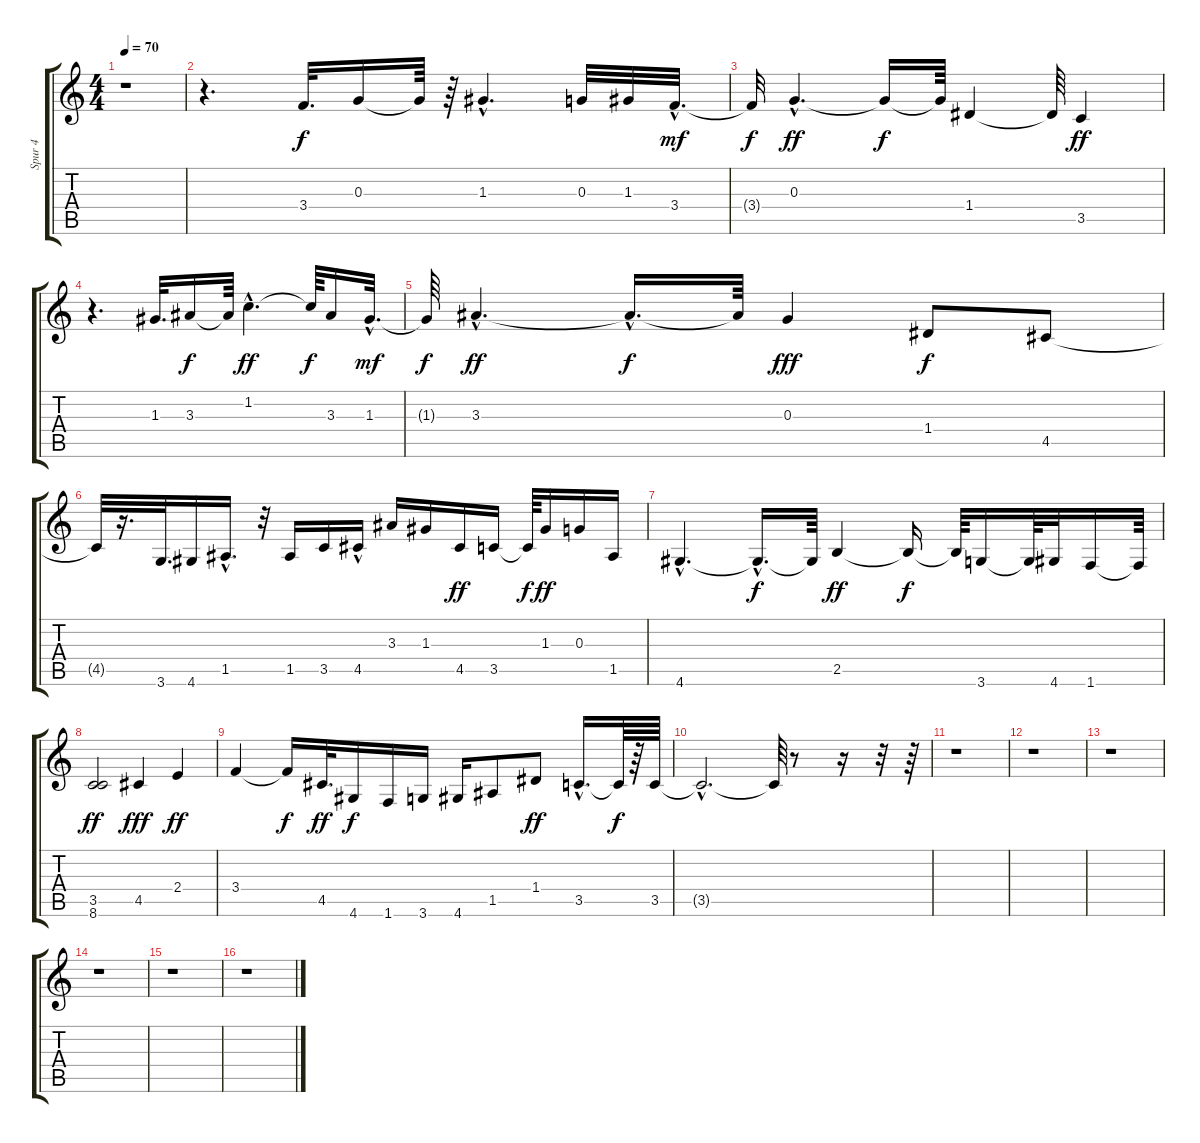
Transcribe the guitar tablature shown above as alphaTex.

\track ("Spur 4" "Spur 4") {instrument electricguitarmuted}
\staff {score tabs}
\tuning (E4 B3 G3 D3 A2 E2) {hide}
\ts (4 4)
\tempo 70
\clef g2
\ks c
r.1{dy f} |
r.4{d} 3.4.32{d} 0.3.16 0.3{t}.64 r.64 1.3{hac}.4{d} 0.3.32 1.3.32 3.4{hac}.32{d dy mf} |
3.4{t}.32{dy f} 0.3{hac}.4{d dy ff} 0.3{t}.16{dy f} 0.3{t}.64 1.4.4 1.4{t}.64 3.5.4{dy ff} |
r.4{d} 1.3.32{d} 3.3.16{dy f} 3.3{t}.64 1.2{hac}.4{d dy ff} 1.2{t}.64{dy f} 3.3.16 1.3{hac}.32{d dy mf} |
1.3{t}.64{dy f} 3.3{hac}.4{d dy ff} 3.3{hac t}.16{d dy f} 3.3{t}.64 0.3.4{dy fff} 1.4.8{dy f} 4.5.8 |
4.5{t}.32 r.16{d} 3.6.32{d} 4.6.16 1.5{hac}.16{d} r.32 1.5.16 3.5.16 4.5{hac}.16 3.3.16 1.3.16 4.5.16{dy ff} 3.5.16 3.5{t}.64{dy f} 1.3.16{dy ff} 0.3.16 1.5.16 |
4.6{hac}.4{d} 4.6{hac t}.16{d dy f} 4.6{t}.64 2.5.4{dy ff} 2.5{t}.16{dy f} 2.5{t}.64 3.6.16 3.6{t}.64 4.6.32 1.6.16 1.6{t}.64 |
(3.5 8.6).2{dy ff} 4.5.4{dy fff} 2.4.4{dy ff} |
3.4.4 3.4{t}.16{dy f} 4.5.32{d dy ff} 4.6.16{dy f} 1.6.16 3.6.16 4.6.16 1.5.8 1.4.8{dy ff} 3.5{hac}.16{d} 3.5{t}.64{dy f} r.64 3.5.64 |
3.5{hac t}.2{d} 3.5{t}.64 r.8 r.16 r.32 r.64 |
r.1 |
r.1 |
r.1 |
r.1 |
r.1 |
r.1
